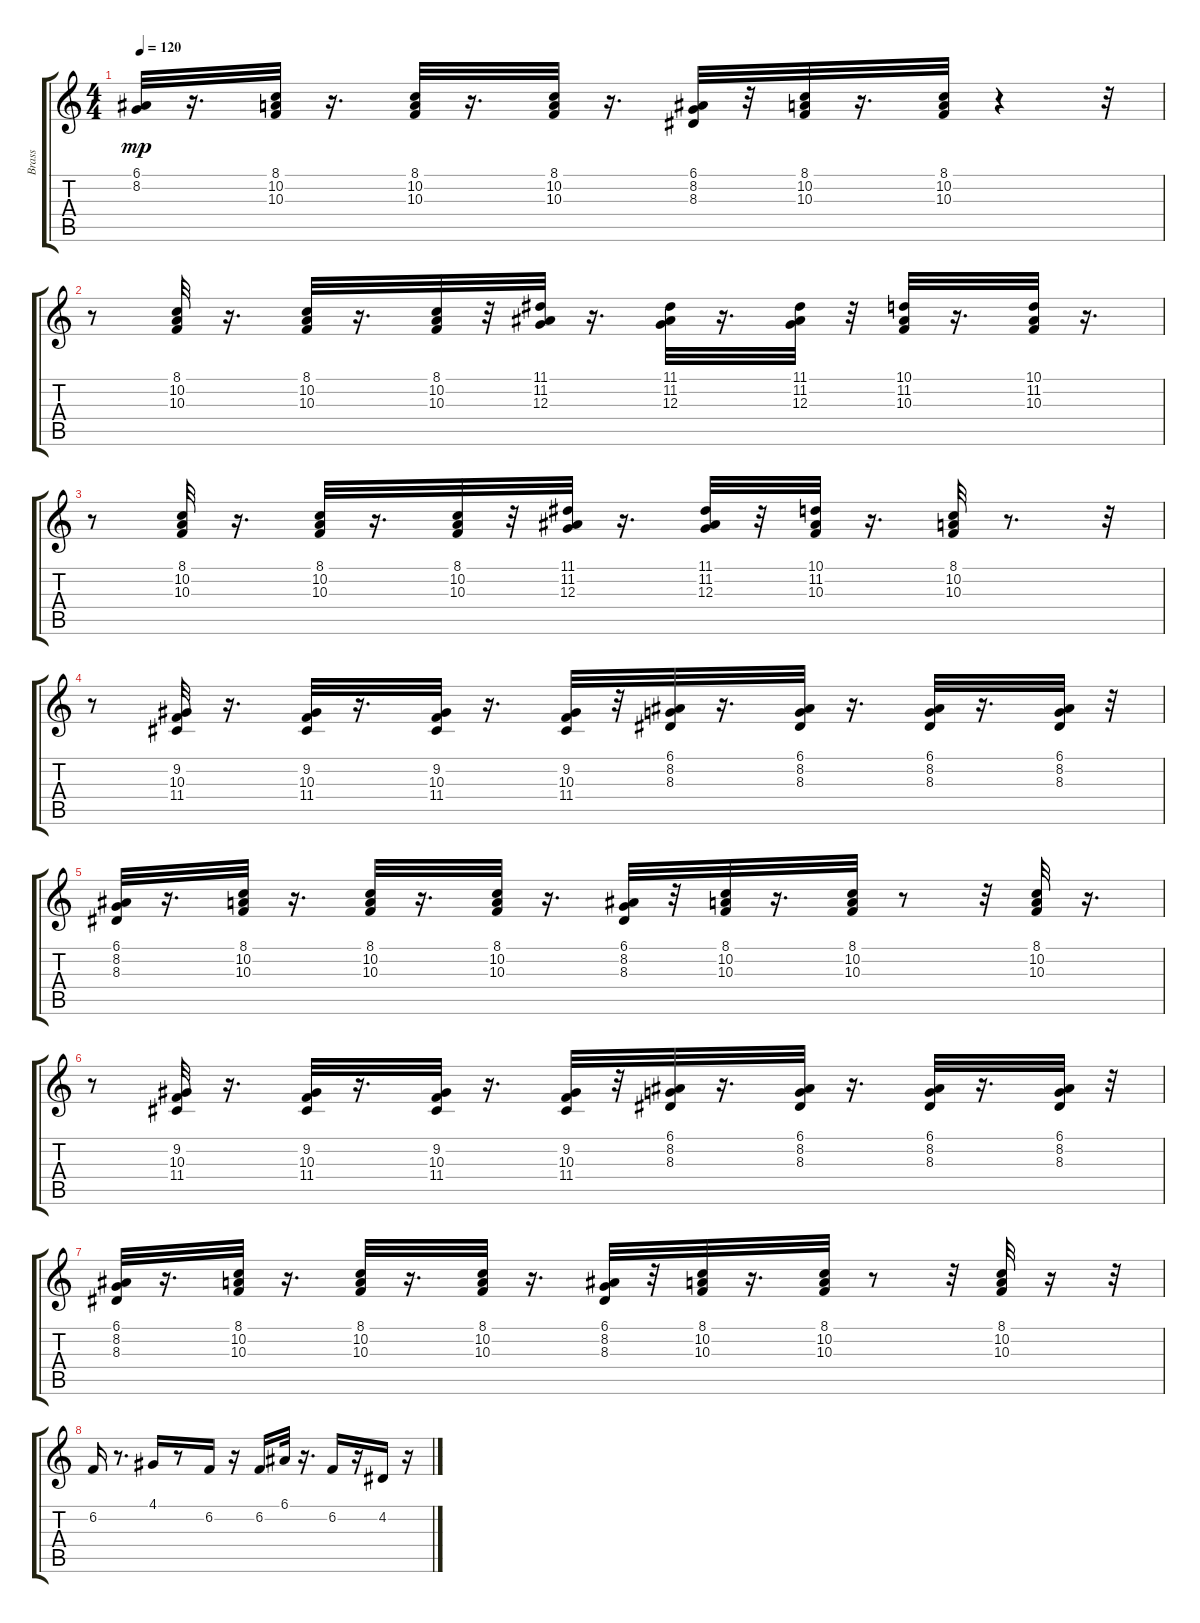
\track ("Brass" "Brass") {instrument brasssection}
\staff {score tabs}
\tuning (E4 B3 G3 D3 A2 E2) {hide}
\ts (4 4)
\tempo 120
\clef g2
\ks c
(6.1 8.2).32{dy mp} r.16{d} (8.1 10.2 10.3).32 r.16{d} (8.1 10.2 10.3).32 r.16{d} (8.1 10.2 10.3).32 r.16{d} (6.1 8.2 8.3).32 r.32 (8.1 10.2 10.3).32 r.16{d} (8.1 10.2 10.3).32 r.4 r.32 |
r.8 (8.1 10.2 10.3).32 r.16{d} (8.1 10.2 10.3).32 r.16{d} (8.1 10.2 10.3).32 r.32 (11.1 11.2 12.3).32 r.16{d} (11.1 11.2 12.3).32 r.16{d} (11.1 11.2 12.3).32 r.32 (10.1 11.2 10.3).32 r.16{d} (10.1 11.2 10.3).32 r.16{d} |
r.8 (8.1 10.2 10.3).32 r.16{d} (8.1 10.2 10.3).32 r.16{d} (8.1 10.2 10.3).32 r.32 (11.1 11.2 12.3).32 r.16{d} (11.1 11.2 12.3).32 r.32 (10.1 11.2 10.3).32 r.16{d} (8.1 10.2 10.3).32 r.8{d} r.32 |
r.8 (9.2 10.3 11.4).32 r.16{d} (9.2 10.3 11.4).32 r.16{d} (9.2 10.3 11.4).32 r.16{d} (9.2 10.3 11.4).32 r.32 (6.1 8.2 8.3).32 r.16{d} (6.1 8.2 8.3).32 r.16{d} (6.1 8.2 8.3).32 r.16{d} (6.1 8.2 8.3).32 r.32 |
(6.1 8.2 8.3).32 r.16{d} (8.1 10.2 10.3).32 r.16{d} (8.1 10.2 10.3).32 r.16{d} (8.1 10.2 10.3).32 r.16{d} (6.1 8.2 8.3).32 r.32 (8.1 10.2 10.3).32 r.16{d} (8.1 10.2 10.3).32 r.8 r.32 (8.1 10.2 10.3).32 r.16{d} |
r.8 (9.2 10.3 11.4).32 r.16{d} (9.2 10.3 11.4).32 r.16{d} (9.2 10.3 11.4).32 r.16{d} (9.2 10.3 11.4).32 r.32 (6.1 8.2 8.3).32 r.16{d} (6.1 8.2 8.3).32 r.16{d} (6.1 8.2 8.3).32 r.16{d} (6.1 8.2 8.3).32 r.32 |
(6.1 8.2 8.3).32 r.16{d} (8.1 10.2 10.3).32 r.16{d} (8.1 10.2 10.3).32 r.16{d} (8.1 10.2 10.3).32 r.16{d} (6.1 8.2 8.3).32 r.32 (8.1 10.2 10.3).32 r.16{d} (8.1 10.2 10.3).32 r.8 r.32 (8.1 10.2 10.3).32 r.16 r.32 |
6.2.16{volume 14 instrument acousticguitarsteel} r.8{d} 4.1.16 r.8 6.2.16 r.16 6.2.16 6.1.32 r.16{d} 6.2.16 r.16 4.2.16 r.16
